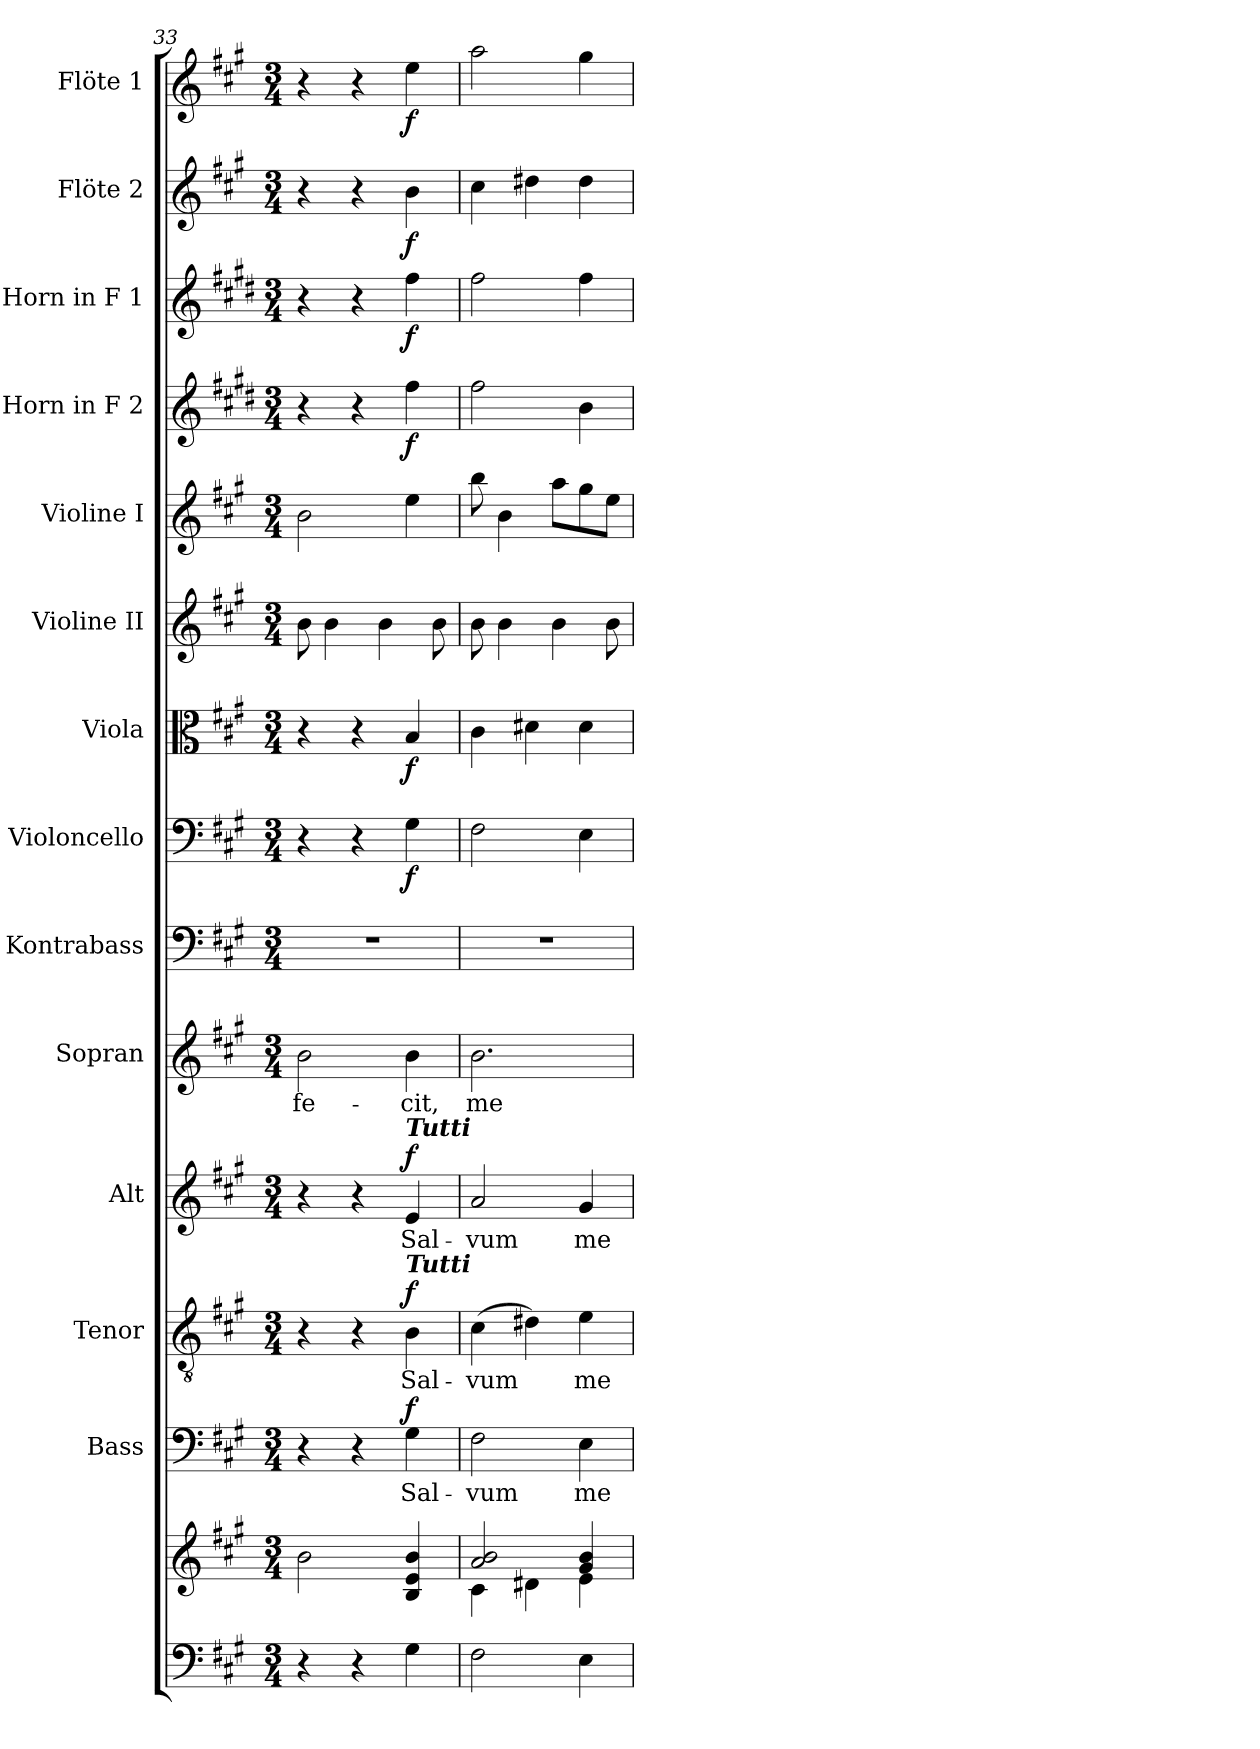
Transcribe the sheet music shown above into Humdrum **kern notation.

**kern	**kern	**kern	**text	**dynam	**kern	**text	**dynam	**kern	**text	**dynam	**kern	**text	**kern	**kern	**dynam	**kern	**dynam	**kern	**kern	**kern	**dynam	**kern	**dynam	**kern	**dynam	**kern	**dynam
*part14	*part14	*part13	*part13	*part13	*part12	*part12	*part12	*part11	*part11	*part11	*part10	*part10	*part9	*part8	*part8	*part7	*part7	*part6	*part5	*part4	*part4	*part3	*part3	*part2	*part2	*part1	*part1
*staff15	*staff14	*staff13	*staff13	*staff13	*staff12	*staff12	*staff12	*staff11	*staff11	*staff11	*staff10	*staff10	*staff9	*staff8	*staff8	*staff7	*staff7	*staff6	*staff5	*staff4	*staff4	*staff3	*staff3	*staff2	*staff2	*staff1	*staff1
*	*	*I"Bass	*	*	*I"Tenor	*	*	*I"Alt	*	*	*I"Sopran	*	*I"Kontrabass	*I"Violoncello	*	*I"Viola	*	*I"Violine II	*I"Violine I	*I"Horn in F 2	*	*I"Horn in F 1	*	*I"Flöte 2	*	*I"Flöte 1	*
*	*	*I'B.	*	*	*I'T.	*	*	*I'A.	*	*	*I'S.	*	*I'Kb.	*I'Vc.	*	*I'Vla.	*	*I'Vl. II	*I'Vl. I	*	*	*	*	*I'Fl. 2	*	*I'Fl. 1	*
*clefF4	*clefG2	*clefF4	*	*	*clefGv2	*	*	*clefG2	*	*	*clefG2	*	*clefF4	*clefF4	*	*clefC3	*	*clefG2	*clefG2	*clefG2	*	*clefG2	*	*clefG2	*	*clefG2	*
*	*	*	*	*	*	*	*	*	*	*	*	*	*ITrd7c12	*	*	*	*	*	*	*ITrd4c7	*	*ITrd4c7	*	*	*	*	*
*k[f#c#g#]	*k[f#c#g#]	*k[f#c#g#]	*	*	*k[f#c#g#]	*	*	*k[f#c#g#]	*	*	*k[f#c#g#]	*	*k[f#c#g#]	*k[f#c#g#]	*	*k[f#c#g#]	*	*k[f#c#g#]	*k[f#c#g#]	*k[f#c#g#]	*	*k[f#c#g#]	*	*k[f#c#g#]	*	*k[f#c#g#]	*
*A:	*A:	*A:	*	*	*A:	*	*	*A:	*	*	*A:	*	*A:	*A:	*	*A:	*	*A:	*A:	*A:	*	*A:	*	*A:	*	*A:	*
*M3/4	*M3/4	*M3/4	*	*	*M3/4	*	*	*M3/4	*	*	*M3/4	*	*M3/4	*M3/4	*	*M3/4	*	*M3/4	*M3/4	*M3/4	*	*M3/4	*	*M3/4	*	*M3/4	*
=33	=33	=33	=33	=33	=33	=33	=33	=33	=33	=33	=33	=33	=33	=33	=33	=33	=33	=33	=33	=33	=33	=33	=33	=33	=33	=33	=33
!	!	!	!	!	!	!	!	!	!	!	!	!LO:LY:b	!	!	!	!	!	!	!	!	!	!	!	!	!	!	!
4r	2b\	4r	.	.	4r	.	.	4r	.	.	2b\	fe-	2.r	4r	.	4r	.	8b\	2b\	4r	.	4r	.	4r	.	4r	.
.	.	.	.	.	.	.	.	.	.	.	.	.	.	.	.	.	.	4b\	.	.	.	.	.	.	.	.	.
4r	.	4r	.	.	4r	.	.	4r	.	.	.	.	.	4r	.	4r	.	.	.	4r	.	4r	.	4r	.	4r	.
.	.	.	.	.	.	.	.	.	.	.	.	.	.	.	.	.	.	4b\	.	.	.	.	.	.	.	.	.
!	!	!	!	!	!	!	!	!LO:TX:a:Bi:t=Tutti	!	!	!	!	!	!	!	!	!	!	!	!	!	!	!	!	!	!	!
!	!	!	!	!	!LO:TX:a:Bi:t=Tutti	!	!	!	!	!	!	!	!	!	!	!	!	!	!	!	!	!	!	!	!	!	!
!	!	!	!LO:LY:b	!LO:DY:a	!	!LO:LY:b	!LO:DY:a	!	!LO:LY:b	!LO:DY:a	!	!LO:LY:b	!	!	!LO:DY:b	!	!LO:DY:b	!	!	!	!LO:DY:b	!	!LO:DY:b	!	!LO:DY:b	!	!LO:DY:b
4G#\	4B/ 4e/ 4b/	4G#\	Sal-	f	4B\	Sal-	f	4e/	Sal-	f	4b\	-cit,	.	4G#\	f	4B/	f	.	4ee\	4b\	f	4b\	f	4b\	f	4ee\	f
.	.	.	.	.	.	.	.	.	.	.	.	.	.	.	.	.	.	8b\	.	.	.	.	.	.	.	.	.
=34	=34	=34	=34	=34	=34	=34	=34	=34	=34	=34	=34	=34	=34	=34	=34	=34	=34	=34	=34	=34	=34	=34	=34	=34	=34	=34	=34
*	*^	*	*	*	*	*	*	*	*	*	*	*	*	*	*	*	*	*	*	*	*	*	*	*	*	*	*
!	!	!	!	!LO:LY:b	!	!	!LO:LY:b	!	!	!LO:LY:b	!	!	!LO:LY:b	!	!	!	!	!	!	!	!	!	!	!	!	!	!	!
2F#\	2a/ 2b/	4c#\	2F#\	-vum	.	(>4c#\	-vum	.	2a/	-vum	.	2.b\	me	2.r	2F#\	.	4c#\	.	8b\	8bb\	2b\	.	2b\	.	4cc#\	.	2aa\	.
.	.	.	.	.	.	.	.	.	.	.	.	.	.	.	.	.	.	.	4b\	4b\	.	.	.	.	.	.	.	.
.	.	4d#X\	.	.	.	4d#X\)	.	.	.	.	.	.	.	.	.	.	4d#X\	.	.	.	.	.	.	.	4dd#X\	.	.	.
.	.	.	.	.	.	.	.	.	.	.	.	.	.	.	.	.	.	.	4b\	8aa\L	.	.	.	.	.	.	.	.
!	!	!	!	!LO:LY:b	!	!	!LO:LY:b	!	!	!LO:LY:b	!	!	!	!	!	!	!	!	!	!	!	!	!	!	!	!	!	!
4E\	4g#/ 4b/	4e\	4E\	me	.	4e\	me	.	4g#/	me	.	.	.	.	4E\	.	4d#\	.	.	8gg#\	4e\	.	4b\	.	4dd#\	.	4gg#\	.
.	.	.	.	.	.	.	.	.	.	.	.	.	.	.	.	.	.	.	8b\	8ee\J	.	.	.	.	.	.	.	.
*	*v	*v	*	*	*	*	*	*	*	*	*	*	*	*	*	*	*	*	*	*	*	*	*	*	*	*	*	*
=	=	=	=	=	=	=	=	=	=	=	=	=	=	=	=	=	=	=	=	=	=	=	=	=	=	=	=
*-	*-	*-	*-	*-	*-	*-	*-	*-	*-	*-	*-	*-	*-	*-	*-	*-	*-	*-	*-	*-	*-	*-	*-	*-	*-	*-	*-
